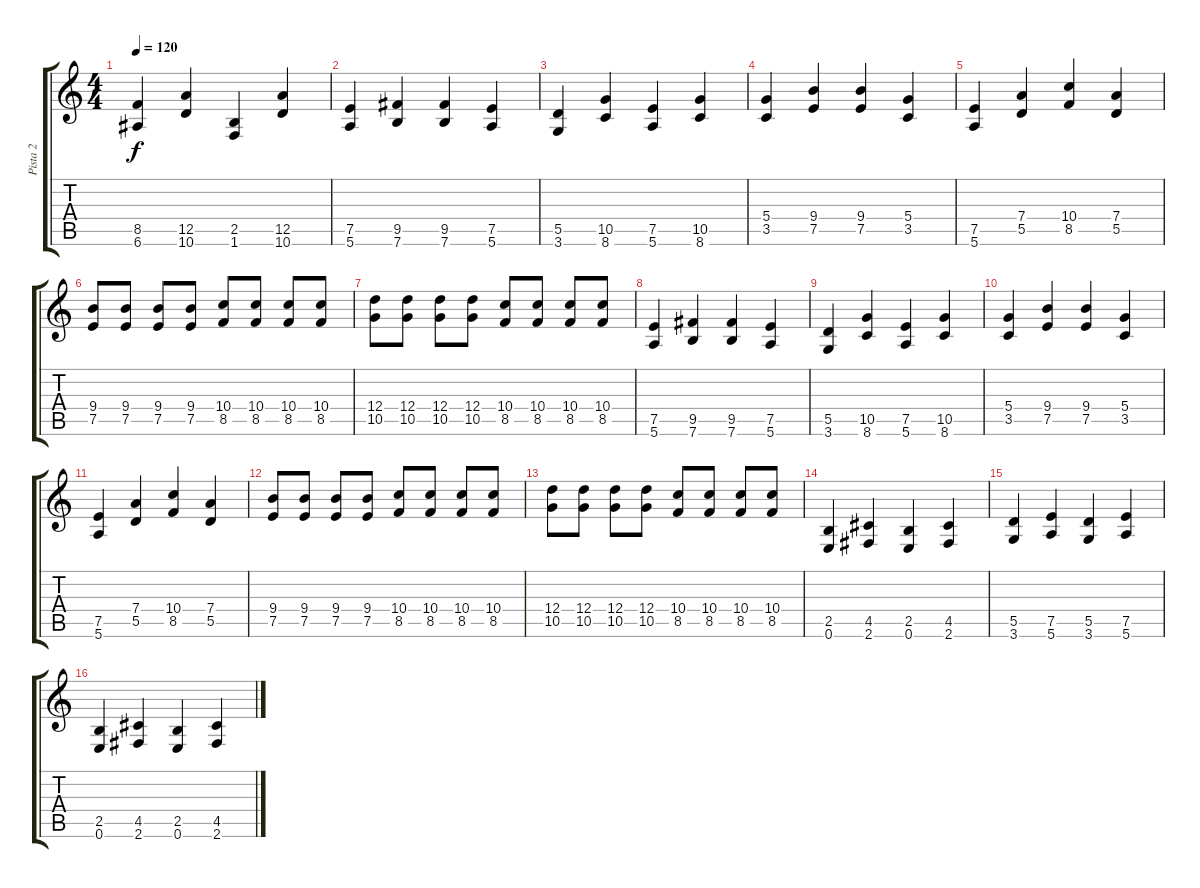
\track ("Pista 2" "Pista 2") {instrument distortionguitar}
\staff {score tabs}
\tuning (E4 B3 G3 D3 A2 E2) {hide}
\ts (4 4)
\tempo 120
\clef g2
\ks c
(8.5 6.6).4{dy f} (12.5 10.6).4 (2.5 1.6).4 (12.5 10.6).4 |
(7.5 5.6).4 (9.5 7.6).4 (9.5 7.6).4 (7.5 5.6).4 |
(5.5 3.6).4 (10.5 8.6).4 (7.5 5.6).4 (10.5 8.6).4 |
(5.4 3.5).4 (9.4 7.5).4 (9.4 7.5).4 (5.4 3.5).4 |
(7.5 5.6).4 (7.4 5.5).4 (10.4 8.5).4 (7.4 5.5).4 |
(9.4 7.5).8 (9.4 7.5).8 (9.4 7.5).8 (9.4 7.5).8 (10.4 8.5).8 (10.4 8.5).8 (10.4 8.5).8 (10.4 8.5).8 |
(12.4 10.5).8 (12.4 10.5).8 (12.4 10.5).8 (12.4 10.5).8 (10.4 8.5).8 (10.4 8.5).8 (10.4 8.5).8 (10.4 8.5).8 |
(7.5 5.6).4 (9.5 7.6).4 (9.5 7.6).4 (7.5 5.6).4 |
(5.5 3.6).4 (10.5 8.6).4 (7.5 5.6).4 (10.5 8.6).4 |
(5.4 3.5).4 (9.4 7.5).4 (9.4 7.5).4 (5.4 3.5).4 |
(7.5 5.6).4 (7.4 5.5).4 (10.4 8.5).4 (7.4 5.5).4 |
(9.4 7.5).8 (9.4 7.5).8 (9.4 7.5).8 (9.4 7.5).8 (10.4 8.5).8 (10.4 8.5).8 (10.4 8.5).8 (10.4 8.5).8 |
(12.4 10.5).8 (12.4 10.5).8 (12.4 10.5).8 (12.4 10.5).8 (10.4 8.5).8 (10.4 8.5).8 (10.4 8.5).8 (10.4 8.5).8 |
(2.5 0.6).4 (4.5 2.6).4 (2.5 0.6).4 (4.5 2.6).4 |
(5.5 3.6).4 (7.5 5.6).4 (5.5 3.6).4 (7.5 5.6).4 |
(2.5 0.6).4 (4.5 2.6).4 (2.5 0.6).4 (4.5 2.6).4
